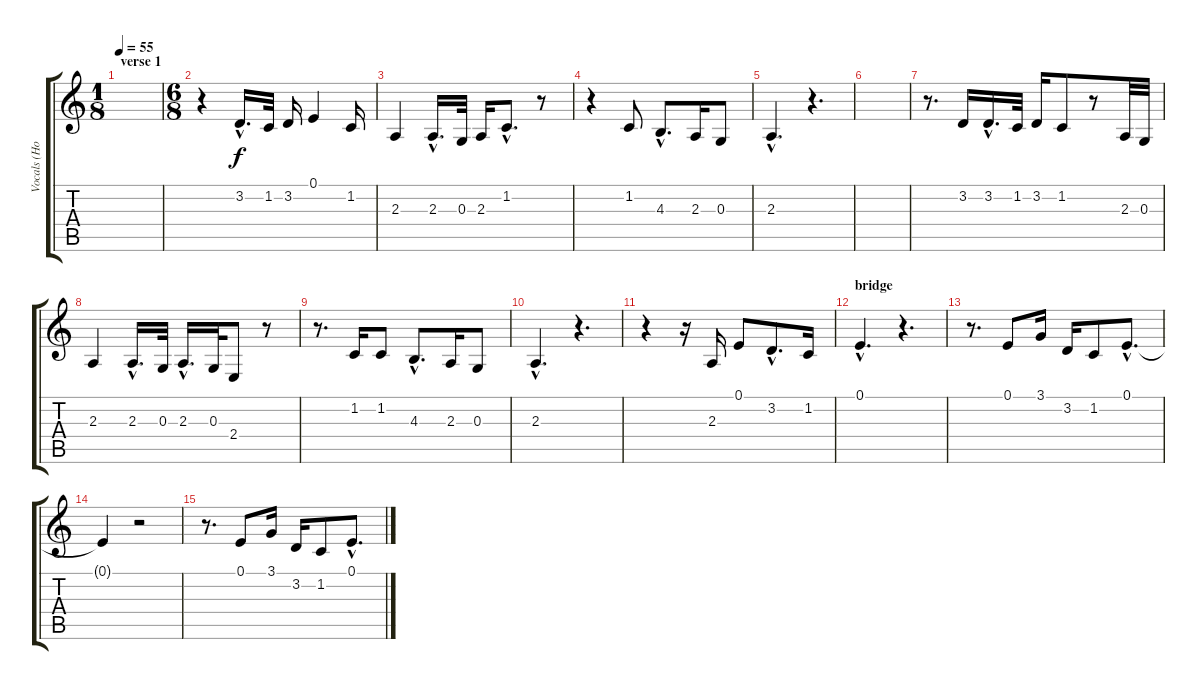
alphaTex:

\track ("Vocals (Hogson)" "Vocals (Ho") {instrument lead6voice}
\staff {score tabs}
\tuning (E4 B3 G3 D3 A2 E2) {hide}
\ts (1 8)
\section ("" "verse 1")
\tempo 55
\clef g2
\ks c
|
\ts (6 8)
r.4 3.2{hac}.16{d} 1.2.32 3.2.16 0.1.4 1.2.16 |
2.3.4 2.3{hac}.16{d} 0.3.32 2.3.16 1.2{hac}.8{d} r.8 |
r.4 1.2.8 4.3{hac}.8{d} 2.3.16 0.3.8 |
2.3{hac}.4{d} r.4{d} |
|
r.8{d} 3.2.16 3.2{hac}.16{d} 1.2.32 3.2.16 1.2.8 r.8 2.3.32 0.3.32 |
2.3.4 2.3{hac}.16{d} 0.3.32 2.3{hac}.16{d} 0.3.32 2.4.8 r.8 |
r.8{d} 1.2.16 1.2.8 4.3{hac}.8{d} 2.3.16 0.3.8 |
2.3{hac}.4{d} r.4{d} |
r.4 r.16 2.3.16 0.1.8 3.2{hac}.8{d} 1.2.16 |
\section ("" "bridge")
0.1{hac}.4{d} r.4{d} |
r.8{d} 0.1.8 3.1.16 3.2.16 1.2.8 0.1{hac}.8{d} |
0.1{t}.4 r.2 |
r.8{d} 0.1.8 3.1.16 3.2.16 1.2.8 0.1{hac}.8{d}
